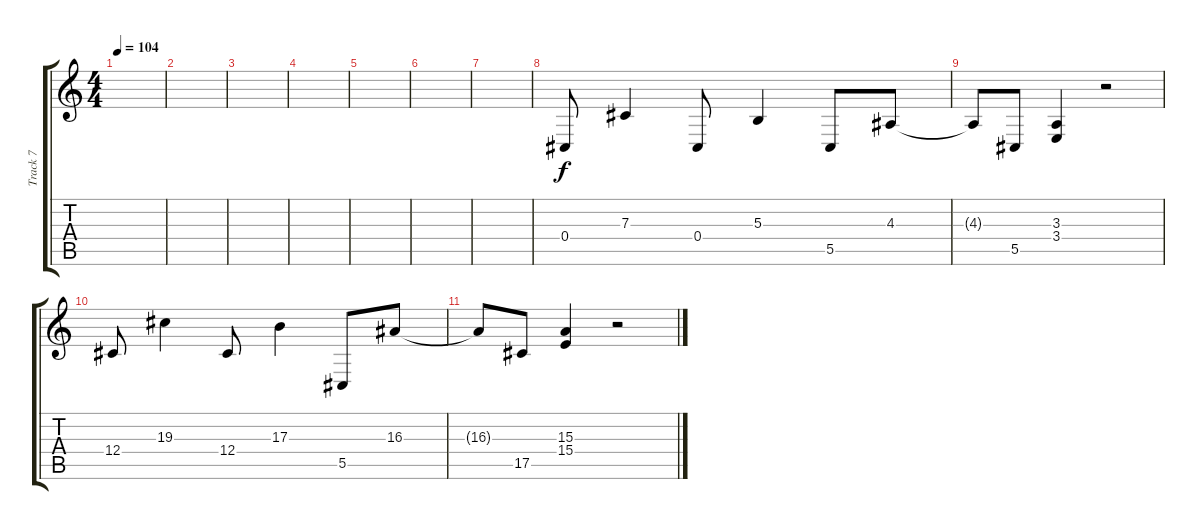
\track ("Track 7" "Track 7") {instrument pad4choir}
\staff {score tabs}
\tuning (Eb4 Bb3 Gb3 Db3 Ab2 Eb2) {hide}
\ts (4 4)
\tempo 104
\clef g2
\ks c
|
|
|
|
|
|
|
0.4.8 7.3.4 0.4.8 5.3.4 5.5.8 4.3.8 |
4.3{t}.8 5.5.8 (3.3 3.4).4 r.2 |
12.4.8 19.3.4 12.4.8 17.3.4 5.5.8 16.3.8 |
16.3{t}.8 17.5.8 (15.3 15.4).4 r.2
